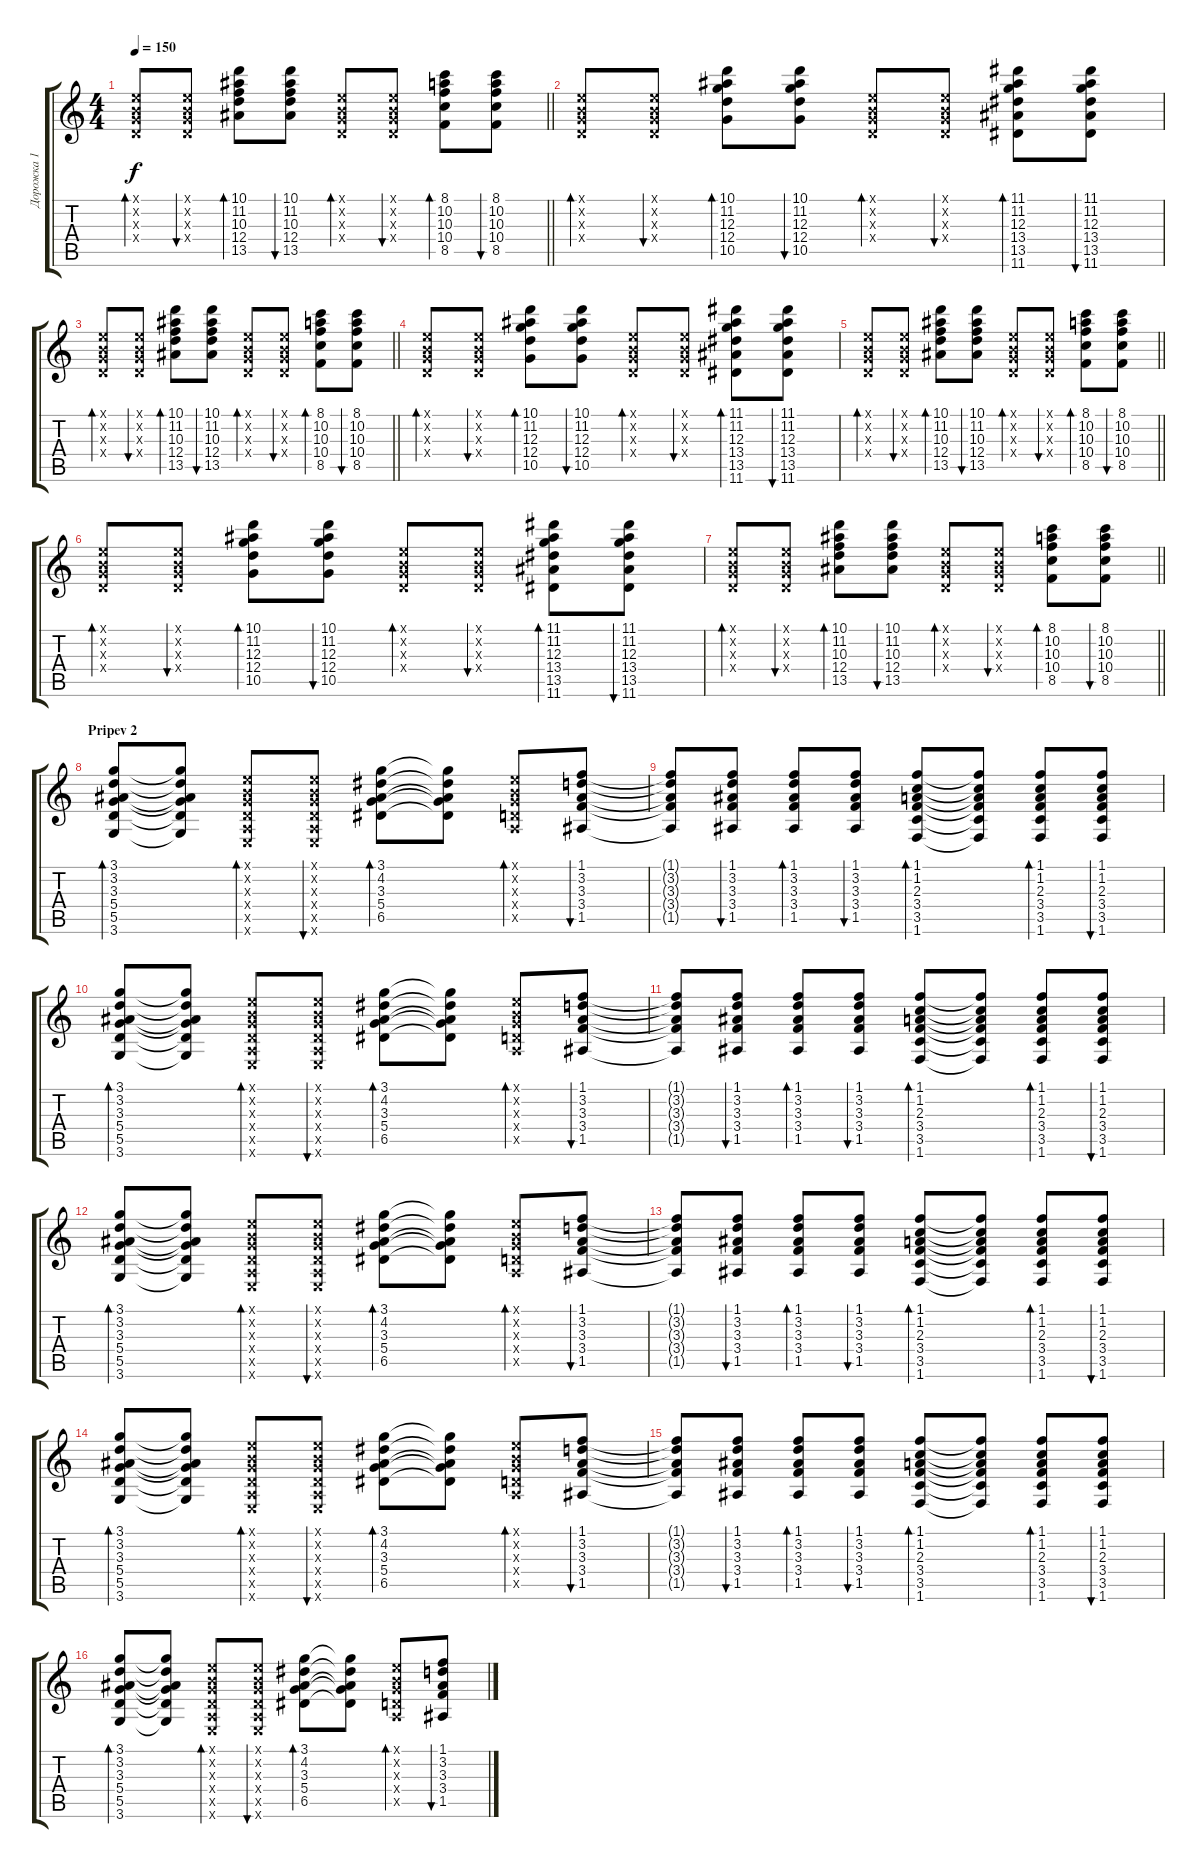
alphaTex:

\track ("Дорожка 1" "Дорожка 1") {instrument acousticguitarsteel}
\staff {score tabs}
\tuning (E4 B3 G3 D3 A2 E2) {hide}
\ts (4 4)
\tempo 150
\clef g2
\barLineRight lightlight
\ks c
(0.1{x} 0.2{x} 0.3{x} 0.4{x}).8{bd 60 dy f} (0.1{x} 0.2{x} 0.3{x} 0.4{x}).8{bu 60} (10.1 11.2 10.3 12.4 13.5).8{bd 60} (10.1 11.2 10.3 12.4 13.5).8{bu 60} (0.1{x} 0.2{x} 0.3{x} 0.4{x}).8{bd 60} (0.1{x} 0.2{x} 0.3{x} 0.4{x}).8{bu 60} (8.1 10.2 10.3 10.4 8.5).8{bd 60} (8.1 10.2 10.3 10.4 8.5).8{bu 60} |
(0.1{x} 0.2{x} 0.3{x} 0.4{x}).8{bd 60} (0.1{x} 0.2{x} 0.3{x} 0.4{x}).8{bu 60} (10.1 11.2 12.3 12.4 10.5).8{bd 60} (10.1 11.2 12.3 12.4 10.5).8{bu 60} (0.1{x} 0.2{x} 0.3{x} 0.4{x}).8{bd 60} (0.1{x} 0.2{x} 0.3{x} 0.4{x}).8{bu 60} (11.1 11.2 12.3 13.4 13.5 11.6).8{bd 60} (11.1 11.2 12.3 13.4 13.5 11.6).8{bu 60} |
\barLineRight lightlight
(0.1{x} 0.2{x} 0.3{x} 0.4{x}).8{bd 60} (0.1{x} 0.2{x} 0.3{x} 0.4{x}).8{bu 60} (10.1 11.2 10.3 12.4 13.5).8{bd 60} (10.1 11.2 10.3 12.4 13.5).8{bu 60} (0.1{x} 0.2{x} 0.3{x} 0.4{x}).8{bd 60} (0.1{x} 0.2{x} 0.3{x} 0.4{x}).8{bu 60} (8.1 10.2 10.3 10.4 8.5).8{bd 60} (8.1 10.2 10.3 10.4 8.5).8{bu 60} |
(0.1{x} 0.2{x} 0.3{x} 0.4{x}).8{bd 60} (0.1{x} 0.2{x} 0.3{x} 0.4{x}).8{bu 60} (10.1 11.2 12.3 12.4 10.5).8{bd 60} (10.1 11.2 12.3 12.4 10.5).8{bu 60} (0.1{x} 0.2{x} 0.3{x} 0.4{x}).8{bd 60} (0.1{x} 0.2{x} 0.3{x} 0.4{x}).8{bu 60} (11.1 11.2 12.3 13.4 13.5 11.6).8{bd 60} (11.1 11.2 12.3 13.4 13.5 11.6).8{bu 60} |
\barLineRight lightlight
(0.1{x} 0.2{x} 0.3{x} 0.4{x}).8{bd 60} (0.1{x} 0.2{x} 0.3{x} 0.4{x}).8{bu 60} (10.1 11.2 10.3 12.4 13.5).8{bd 60} (10.1 11.2 10.3 12.4 13.5).8{bu 60} (0.1{x} 0.2{x} 0.3{x} 0.4{x}).8{bd 60} (0.1{x} 0.2{x} 0.3{x} 0.4{x}).8{bu 60} (8.1 10.2 10.3 10.4 8.5).8{bd 60} (8.1 10.2 10.3 10.4 8.5).8{bu 60} |
(0.1{x} 0.2{x} 0.3{x} 0.4{x}).8{bd 60} (0.1{x} 0.2{x} 0.3{x} 0.4{x}).8{bu 60} (10.1 11.2 12.3 12.4 10.5).8{bd 60} (10.1 11.2 12.3 12.4 10.5).8{bu 60} (0.1{x} 0.2{x} 0.3{x} 0.4{x}).8{bd 60} (0.1{x} 0.2{x} 0.3{x} 0.4{x}).8{bu 60} (11.1 11.2 12.3 13.4 13.5 11.6).8{bd 60} (11.1 11.2 12.3 13.4 13.5 11.6).8{bu 60} |
\barLineRight lightlight
(0.1{x} 0.2{x} 0.3{x} 0.4{x}).8{bd 60} (0.1{x} 0.2{x} 0.3{x} 0.4{x}).8{bu 60} (10.1 11.2 10.3 12.4 13.5).8{bd 60} (10.1 11.2 10.3 12.4 13.5).8{bu 60} (0.1{x} 0.2{x} 0.3{x} 0.4{x}).8{bd 60} (0.1{x} 0.2{x} 0.3{x} 0.4{x}).8{bu 60} (8.1 10.2 10.3 10.4 8.5).8{bd 60} (8.1 10.2 10.3 10.4 8.5).8{bu 60} |
\section ("" "Pripev 2")
(3.1 3.2 3.3 5.4 5.5 3.6).8{bd 60} (3.1{t} 3.2{t} 3.3{t} 5.4{t} 5.5{t} 3.6{t}).8 (0.1{x} 0.2{x} 0.3{x} 0.4{x} 0.5{x} 0.6{x}).8{bd 60} (0.1{x} 0.2{x} 0.3{x} 0.4{x} 0.5{x} 0.6{x}).8{bu 60} (3.1 4.2 3.3 5.4 6.5).8{bd 60} (3.1{t} 4.2{t} 3.3{t} 5.4{t} 6.5{t}).8 (0.1{x} 0.2{x} 0.3{x} 0.4{x} 0.5{x}).8{bd 60} (1.1 3.2 3.3 3.4 1.5).8{bu 60} |
(1.1{t} 3.2{t} 3.3{t} 3.4{t} 1.5{t}).8 (1.1 3.2 3.3 3.4 1.5).8{bu 60} (1.1 3.2 3.3 3.4 1.5).8{bd 60} (1.1 3.2 3.3 3.4 1.5).8{bu 60} (1.1 1.2 2.3 3.4 3.5 1.6).8{bd 60} (1.1{t} 1.2{t} 2.3{t} 3.4{t} 3.5{t} 1.6{t}).8 (1.1 1.2 2.3 3.4 3.5 1.6).8{bd 60} (1.1 1.2 2.3 3.4 3.5 1.6).8{bu 60} |
(3.1 3.2 3.3 5.4 5.5 3.6).8{bd 60} (3.1{t} 3.2{t} 3.3{t} 5.4{t} 5.5{t} 3.6{t}).8 (0.1{x} 0.2{x} 0.3{x} 0.4{x} 0.5{x} 0.6{x}).8{bd 60} (0.1{x} 0.2{x} 0.3{x} 0.4{x} 0.5{x} 0.6{x}).8{bu 60} (3.1 4.2 3.3 5.4 6.5).8{bd 60} (3.1{t} 4.2{t} 3.3{t} 5.4{t} 6.5{t}).8 (0.1{x} 0.2{x} 0.3{x} 0.4{x} 0.5{x}).8{bd 60} (1.1 3.2 3.3 3.4 1.5).8{bu 60} |
(1.1{t} 3.2{t} 3.3{t} 3.4{t} 1.5{t}).8 (1.1 3.2 3.3 3.4 1.5).8{bu 60} (1.1 3.2 3.3 3.4 1.5).8{bd 60} (1.1 3.2 3.3 3.4 1.5).8{bu 60} (1.1 1.2 2.3 3.4 3.5 1.6).8{bd 60} (1.1{t} 1.2{t} 2.3{t} 3.4{t} 3.5{t} 1.6{t}).8 (1.1 1.2 2.3 3.4 3.5 1.6).8{bd 60} (1.1 1.2 2.3 3.4 3.5 1.6).8{bu 60} |
(3.1 3.2 3.3 5.4 5.5 3.6).8{bd 60} (3.1{t} 3.2{t} 3.3{t} 5.4{t} 5.5{t} 3.6{t}).8 (0.1{x} 0.2{x} 0.3{x} 0.4{x} 0.5{x} 0.6{x}).8{bd 60} (0.1{x} 0.2{x} 0.3{x} 0.4{x} 0.5{x} 0.6{x}).8{bu 60} (3.1 4.2 3.3 5.4 6.5).8{bd 60} (3.1{t} 4.2{t} 3.3{t} 5.4{t} 6.5{t}).8 (0.1{x} 0.2{x} 0.3{x} 0.4{x} 0.5{x}).8{bd 60} (1.1 3.2 3.3 3.4 1.5).8{bu 60} |
(1.1{t} 3.2{t} 3.3{t} 3.4{t} 1.5{t}).8 (1.1 3.2 3.3 3.4 1.5).8{bu 60} (1.1 3.2 3.3 3.4 1.5).8{bd 60} (1.1 3.2 3.3 3.4 1.5).8{bu 60} (1.1 1.2 2.3 3.4 3.5 1.6).8{bd 60} (1.1{t} 1.2{t} 2.3{t} 3.4{t} 3.5{t} 1.6{t}).8 (1.1 1.2 2.3 3.4 3.5 1.6).8{bd 60} (1.1 1.2 2.3 3.4 3.5 1.6).8{bu 60} |
(3.1 3.2 3.3 5.4 5.5 3.6).8{bd 60} (3.1{t} 3.2{t} 3.3{t} 5.4{t} 5.5{t} 3.6{t}).8 (0.1{x} 0.2{x} 0.3{x} 0.4{x} 0.5{x} 0.6{x}).8{bd 60} (0.1{x} 0.2{x} 0.3{x} 0.4{x} 0.5{x} 0.6{x}).8{bu 60} (3.1 4.2 3.3 5.4 6.5).8{bd 60} (3.1{t} 4.2{t} 3.3{t} 5.4{t} 6.5{t}).8 (0.1{x} 0.2{x} 0.3{x} 0.4{x} 0.5{x}).8{bd 60} (1.1 3.2 3.3 3.4 1.5).8{bu 60} |
(1.1{t} 3.2{t} 3.3{t} 3.4{t} 1.5{t}).8 (1.1 3.2 3.3 3.4 1.5).8{bu 60} (1.1 3.2 3.3 3.4 1.5).8{bd 60} (1.1 3.2 3.3 3.4 1.5).8{bu 60} (1.1 1.2 2.3 3.4 3.5 1.6).8{bd 60} (1.1{t} 1.2{t} 2.3{t} 3.4{t} 3.5{t} 1.6{t}).8 (1.1 1.2 2.3 3.4 3.5 1.6).8{bd 60} (1.1 1.2 2.3 3.4 3.5 1.6).8{bu 60} |
(3.1 3.2 3.3 5.4 5.5 3.6).8{bd 60} (3.1{t} 3.2{t} 3.3{t} 5.4{t} 5.5{t} 3.6{t}).8 (0.1{x} 0.2{x} 0.3{x} 0.4{x} 0.5{x} 0.6{x}).8{bd 60} (0.1{x} 0.2{x} 0.3{x} 0.4{x} 0.5{x} 0.6{x}).8{bu 60} (3.1 4.2 3.3 5.4 6.5).8{bd 60} (3.1{t} 4.2{t} 3.3{t} 5.4{t} 6.5{t}).8 (0.1{x} 0.2{x} 0.3{x} 0.4{x} 0.5{x}).8{bd 60} (1.1 3.2 3.3 3.4 1.5).8{bu 60}
